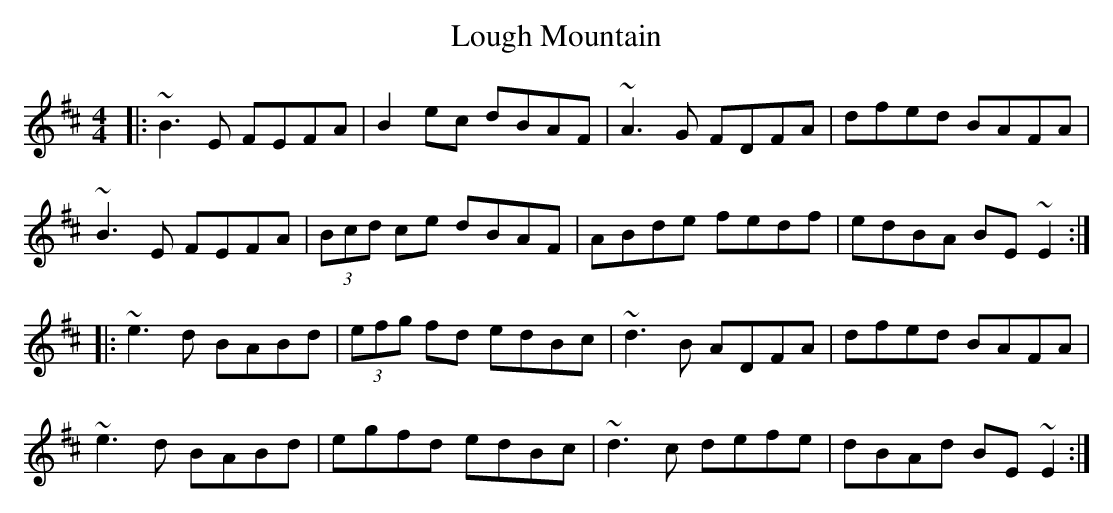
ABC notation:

X:1
T: Lough Mountain
M: 4/4
L: 1/8
K: Edor
|:~B3E FEFA|B2ec dBAF|~A3G FDFA|dfed BAFA|
~B3E FEFA|(3Bcd ce dBAF|ABde fedf|edBA BE~E2:|
|:~e3d BABd|(3efg fd edBc|~d3B ADFA|dfed BAFA|
~e3d BABd|egfd edBc|~d3c defe|dBAd BE~E2:|
